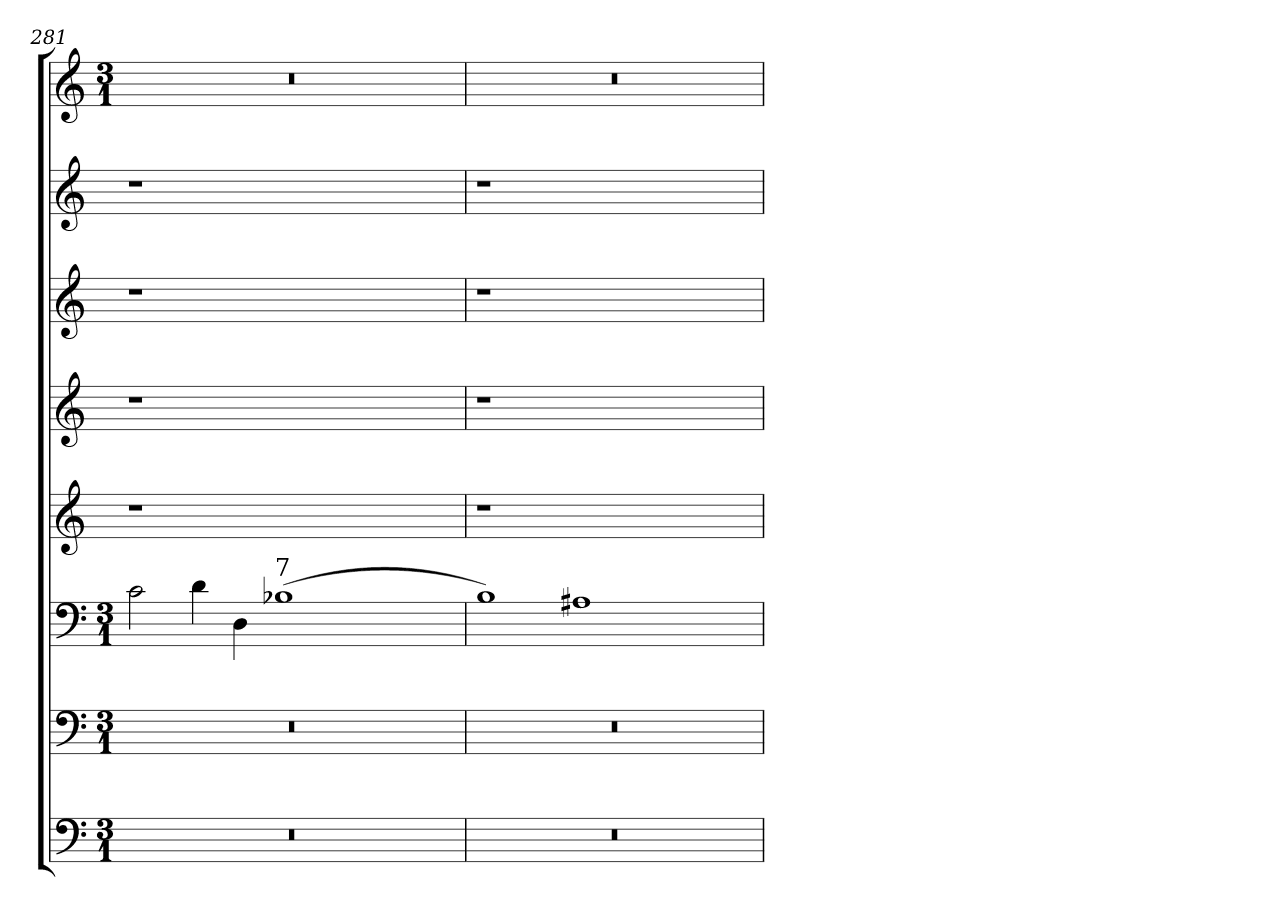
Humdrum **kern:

**kern	**kern	**kern	**kern	**kern	**kern	**kern	**kern
*part8	*part7	*part6	*part5	*part4	*part3	*part2	*part1
*staff8	*staff7	*staff6	*staff5	*staff4	*staff3	*staff2	*staff1
*clefF4	*clefF4	*clefF4	*clefG2	*clefG2	*clefG2	*clefG2	*clefG2
*k[]	*k[]	*k[]	*k[]	*k[]	*k[]	*k[]	*k[]
*C:	*C:	*C:	*C:	*C:	*C:	*C:	*C:
*M3/1	*M3/1	*M3/1	*	*	*	*	*M3/1
=281	=281	=281	=281	=281	=281	=281	=281
0.r	0.r	2c>\	1r	1r	1r	1r	0.r
.	.	4d\	.	.	.	.	.
.	.	4D\	.	.	.	.	.
!	!	!LO:TX:a:t=7	!	!	!	!	!
.	.	(>1B-X	0ryy	0ryy	0ryy	0ryy	.
.	.	1ryy	.	.	.	.	.
=282	=282	=282	=282	=282	=282	=282	=282
0.r	0.r	1B>)	1r	1r	1r	1r	0.r
.	.	1A#	0ryy	0ryy	0ryy	0ryy	.
.	.	1ryy	.	.	.	.	.
=	=	=	=	=	=	=	=
*-	*-	*-	*-	*-	*-	*-	*-
